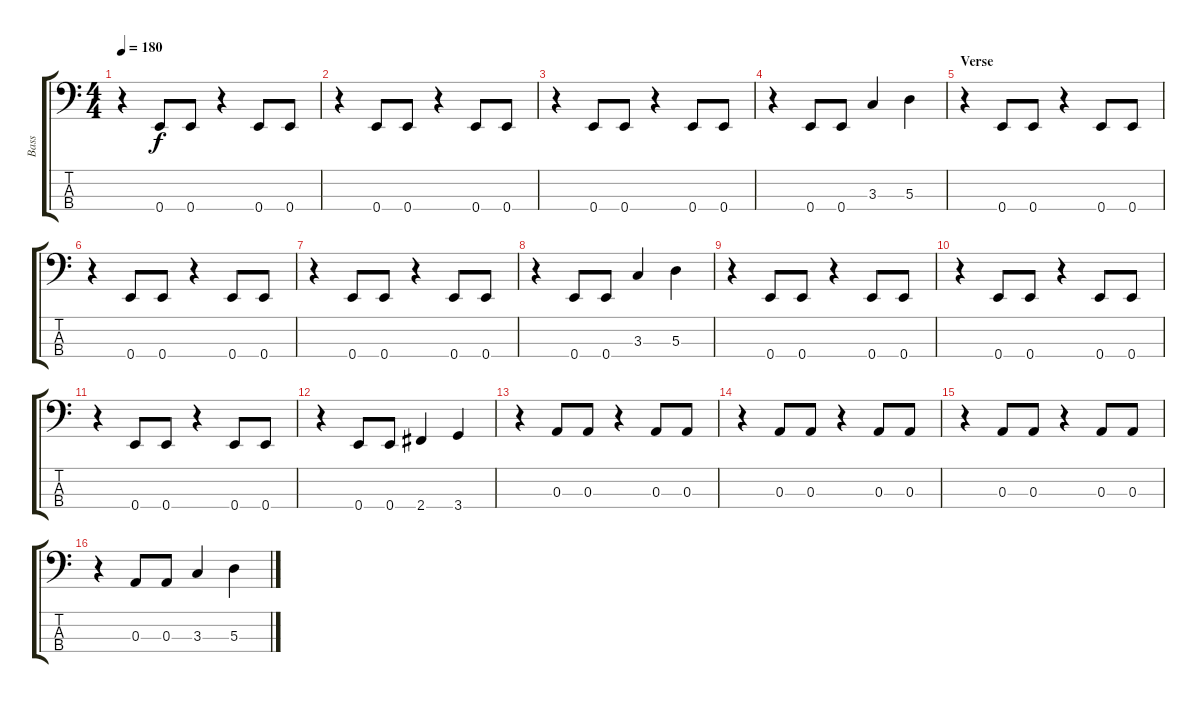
\track ("Bass" "Bass") {instrument electricbasspick}
\staff {score tabs}
\tuning (G2 D2 A1 E1) {hide}
\ts (4 4)
\tempo 180
\clef f4
\ks c
r.4{dy f} 0.4.8 0.4.8 r.4 0.4.8 0.4.8 |
r.4 0.4.8 0.4.8 r.4 0.4.8 0.4.8 |
r.4 0.4.8 0.4.8 r.4 0.4.8 0.4.8 |
r.4 0.4.8 0.4.8 3.3.4 5.3.4 |
\section ("" "Verse")
r.4 0.4.8 0.4.8 r.4 0.4.8 0.4.8 |
r.4 0.4.8 0.4.8 r.4 0.4.8 0.4.8 |
r.4 0.4.8 0.4.8 r.4 0.4.8 0.4.8 |
r.4 0.4.8 0.4.8 3.3.4 5.3.4 |
r.4 0.4.8 0.4.8 r.4 0.4.8 0.4.8 |
r.4 0.4.8 0.4.8 r.4 0.4.8 0.4.8 |
r.4 0.4.8 0.4.8 r.4 0.4.8 0.4.8 |
r.4 0.4.8 0.4.8 2.4.4 3.4.4 |
r.4 0.3.8 0.3.8 r.4 0.3.8 0.3.8 |
r.4 0.3.8 0.3.8 r.4 0.3.8 0.3.8 |
r.4 0.3.8 0.3.8 r.4 0.3.8 0.3.8 |
r.4 0.3.8 0.3.8 3.3.4 5.3.4
